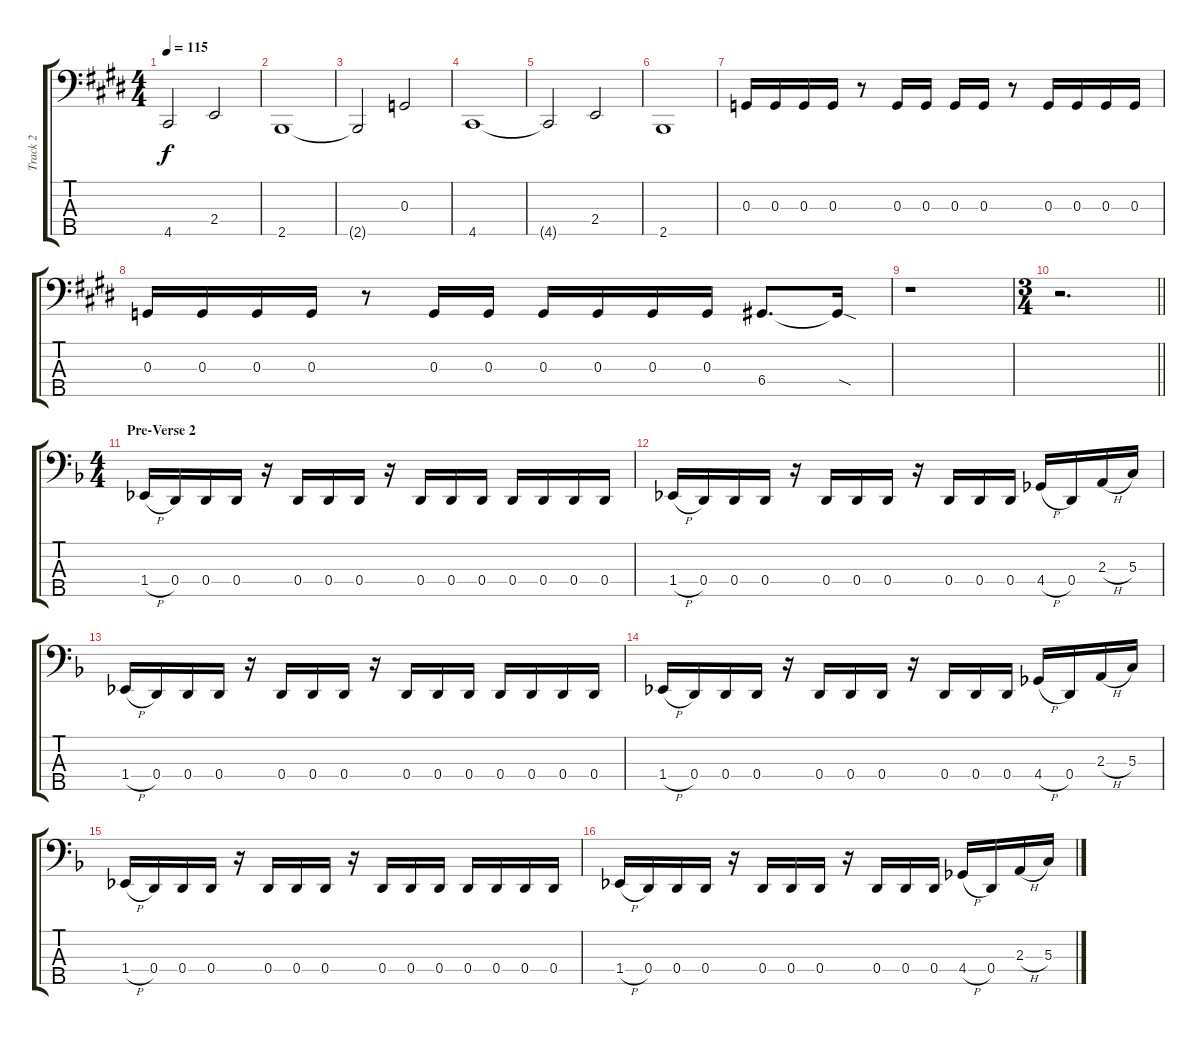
\track ("Track 2" "Track 2") {instrument electricbassfinger}
\staff {score tabs}
\tuning (F2 C2 G1 D1 A0) {hide}
\ts (4 4)
\tempo 115
\clef f4
\ks c#minor
4.5{t}.2{dy f} 2.4.2 |
2.5.1 |
2.5{t}.2 0.3.2 |
4.5.1 |
4.5{t}.2 2.4.2 |
2.5.1 |
0.3.16 0.3.16 0.3.16 0.3.16 r.8 0.3.16 0.3.16 0.3.16 0.3.16 r.8 0.3.16 0.3.16 0.3.16 0.3.16 |
0.3.16 0.3.16 0.3.16 0.3.16 r.8 0.3.16 0.3.16 0.3.16 0.3.16 0.3.16 0.3.16 6.4.8{d} 6.4{sod t}.16 |
r.1 |
\ts (3 4)
\barLineRight lightlight
r.2{d} |
\ts (4 4)
\section ("" "Pre-Verse 2")
\ks dminor
1.4{h}.16 0.4.16 0.4.16 0.4.16 r.16 0.4.16 0.4.16 0.4.16 r.16 0.4.16 0.4.16 0.4.16 0.4.16 0.4.16 0.4.16 0.4.16 |
1.4{h}.16 0.4.16 0.4.16 0.4.16 r.16 0.4.16 0.4.16 0.4.16 r.16 0.4.16 0.4.16 0.4.16 4.4{h}.16 0.4.16 2.3{h}.16 5.3.16 |
1.4{h}.16 0.4.16 0.4.16 0.4.16 r.16 0.4.16 0.4.16 0.4.16 r.16 0.4.16 0.4.16 0.4.16 0.4.16 0.4.16 0.4.16 0.4.16 |
1.4{h}.16 0.4.16 0.4.16 0.4.16 r.16 0.4.16 0.4.16 0.4.16 r.16 0.4.16 0.4.16 0.4.16 4.4{h}.16 0.4.16 2.3{h}.16 5.3.16 |
1.4{h}.16 0.4.16 0.4.16 0.4.16 r.16 0.4.16 0.4.16 0.4.16 r.16 0.4.16 0.4.16 0.4.16 0.4.16 0.4.16 0.4.16 0.4.16 |
1.4{h}.16 0.4.16 0.4.16 0.4.16 r.16 0.4.16 0.4.16 0.4.16 r.16 0.4.16 0.4.16 0.4.16 4.4{h}.16 0.4.16 2.3{h}.16 5.3.16
